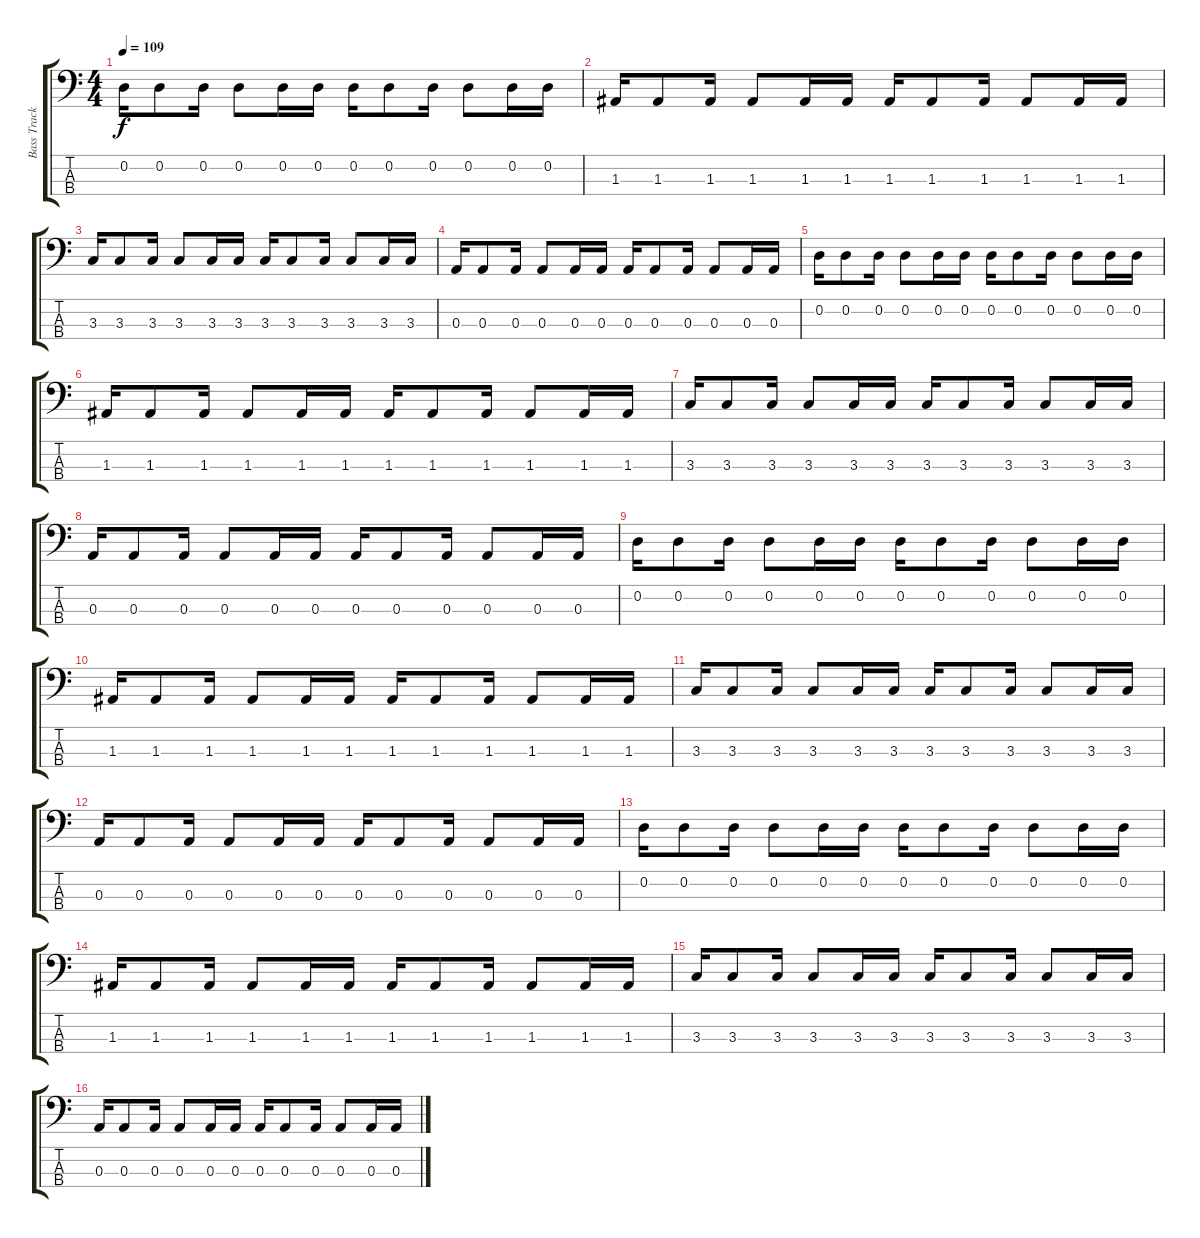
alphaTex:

\track ("Bass Track" "Bass Track") {instrument electricbasspick}
\staff {score tabs}
\tuning (G2 D2 A1 E1) {hide}
\ts (4 4)
\tempo 109
\clef f4
\ks c
0.2.16{dy f instrument electricbasspick} 0.2.8 0.2.16 0.2.8 0.2.16 0.2.16 0.2.16 0.2.8 0.2.16 0.2.8 0.2.16 0.2.16 |
1.3.16 1.3.8 1.3.16 1.3.8 1.3.16 1.3.16 1.3.16 1.3.8 1.3.16 1.3.8 1.3.16 1.3.16 |
3.3.16 3.3.8 3.3.16 3.3.8 3.3.16 3.3.16 3.3.16 3.3.8 3.3.16 3.3.8 3.3.16 3.3.16 |
0.3.16 0.3.8 0.3.16 0.3.8 0.3.16 0.3.16 0.3.16 0.3.8 0.3.16 0.3.8 0.3.16 0.3.16 |
0.2.16 0.2.8 0.2.16 0.2.8 0.2.16 0.2.16 0.2.16 0.2.8 0.2.16 0.2.8 0.2.16 0.2.16 |
1.3.16 1.3.8 1.3.16 1.3.8 1.3.16 1.3.16 1.3.16 1.3.8 1.3.16 1.3.8 1.3.16 1.3.16 |
3.3.16 3.3.8 3.3.16 3.3.8 3.3.16 3.3.16 3.3.16 3.3.8 3.3.16 3.3.8 3.3.16 3.3.16 |
0.3.16 0.3.8 0.3.16 0.3.8 0.3.16 0.3.16 0.3.16 0.3.8 0.3.16 0.3.8 0.3.16 0.3.16 |
0.2.16 0.2.8 0.2.16 0.2.8 0.2.16 0.2.16 0.2.16 0.2.8 0.2.16 0.2.8 0.2.16 0.2.16 |
1.3.16 1.3.8 1.3.16 1.3.8 1.3.16 1.3.16 1.3.16 1.3.8 1.3.16 1.3.8 1.3.16 1.3.16 |
3.3.16 3.3.8 3.3.16 3.3.8 3.3.16 3.3.16 3.3.16 3.3.8 3.3.16 3.3.8 3.3.16 3.3.16 |
0.3.16 0.3.8 0.3.16 0.3.8 0.3.16 0.3.16 0.3.16 0.3.8 0.3.16 0.3.8 0.3.16 0.3.16 |
0.2.16 0.2.8 0.2.16 0.2.8 0.2.16 0.2.16 0.2.16 0.2.8 0.2.16 0.2.8 0.2.16 0.2.16 |
1.3.16 1.3.8 1.3.16 1.3.8 1.3.16 1.3.16 1.3.16 1.3.8 1.3.16 1.3.8 1.3.16 1.3.16 |
3.3.16 3.3.8 3.3.16 3.3.8 3.3.16 3.3.16 3.3.16 3.3.8 3.3.16 3.3.8 3.3.16 3.3.16 |
0.3.16 0.3.8 0.3.16 0.3.8 0.3.16 0.3.16 0.3.16 0.3.8 0.3.16 0.3.8 0.3.16 0.3.16
